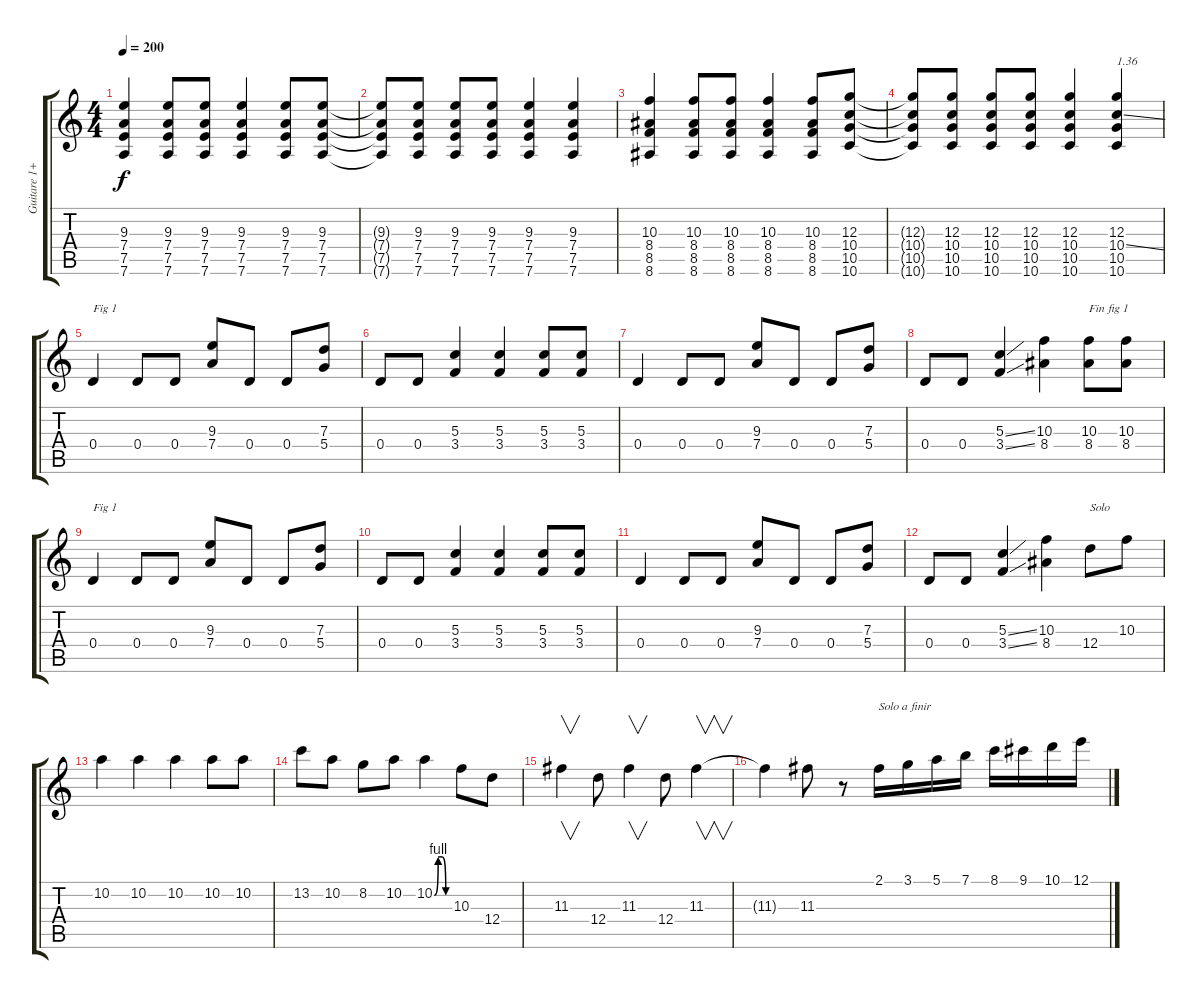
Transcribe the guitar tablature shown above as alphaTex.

\track ("Guitare 1+2 *live dropped D" "Guitare 1+") {instrument distortionguitar}
\staff {score tabs}
\tuning (E4 B3 G3 D3 A2 D2) {hide}
\ts (4 4)
\tempo 200
\clef g2
\ks c
(9.3 7.4 7.5 7.6).4{dy f} (9.3 7.4 7.5 7.6).8 (9.3 7.4 7.5 7.6).8 (9.3 7.4 7.5 7.6).4 (9.3 7.4 7.5 7.6).8 (9.3 7.4 7.5 7.6).8 |
(9.3{t} 7.4{t} 7.5{t} 7.6{t}).8 (9.3 7.4 7.5 7.6).8 (9.3 7.4 7.5 7.6).8 (9.3 7.4 7.5 7.6).8 (9.3 7.4 7.5 7.6).4 (9.3 7.4 7.5 7.6).4 |
(10.3 8.4 8.5 8.6).4 (10.3 8.4 8.5 8.6).8 (10.3 8.4 8.5 8.6).8 (10.3 8.4 8.5 8.6).4 (10.3 8.4 8.5 8.6).8 (12.3 10.4 10.5 10.6).8 |
(12.3{t} 10.4{t} 10.5{t} 10.6{t}).8 (12.3 10.4 10.5 10.6).8 (12.3 10.4 10.5 10.6).8 (12.3 10.4 10.5 10.6).8 (12.3 10.4 10.5 10.6).4 (12.3 10.4{ss} 10.5 10.6).4{txt "1.36"} |
0.4.4{txt "Fig 1"} 0.4.8 0.4.8 (9.3 7.4).8 0.4.8 0.4.8 (7.3 5.4).8 |
0.4.8 0.4.8 (5.3 3.4).4 (5.3 3.4).4 (5.3 3.4).8 (5.3 3.4).8 |
0.4.4 0.4.8 0.4.8 (9.3 7.4).8 0.4.8 0.4.8 (7.3 5.4).8 |
0.4.8 0.4.8 (5.3{ss} 3.4{ss}).4 (10.3 8.4).4 (10.3 8.4).8{txt "Fin fig 1"} (10.3 8.4).8 |
0.4.4{txt "Fig 1"} 0.4.8 0.4.8 (9.3 7.4).8 0.4.8 0.4.8 (7.3 5.4).8 |
0.4.8 0.4.8 (5.3 3.4).4 (5.3 3.4).4 (5.3 3.4).8 (5.3 3.4).8 |
0.4.4 0.4.8 0.4.8 (9.3 7.4).8 0.4.8 0.4.8 (7.3 5.4).8 |
0.4.8 0.4.8 (5.3{ss} 3.4{ss}).4 (10.3 8.4).4 12.4.8{txt "Solo"} 10.3.8 |
10.2.4 10.2.4 10.2.4 10.2.8 10.2.8 |
13.2.8 10.2.8 8.2.8 10.2.8 10.2{be (custom 0 0 15 4 30 4 45 0 60 0)}.4 10.3.8 12.4.8 |
11.3.4{v} 12.4.8 11.3.4{v} 12.4.8 11.3.4{v} |
11.3{t}.4 11.3.8 r.8 2.1.16{txt "Solo a finir"} 3.1.16 5.1.16 7.1.16 8.1.16 9.1.16 10.1.16 12.1.16
